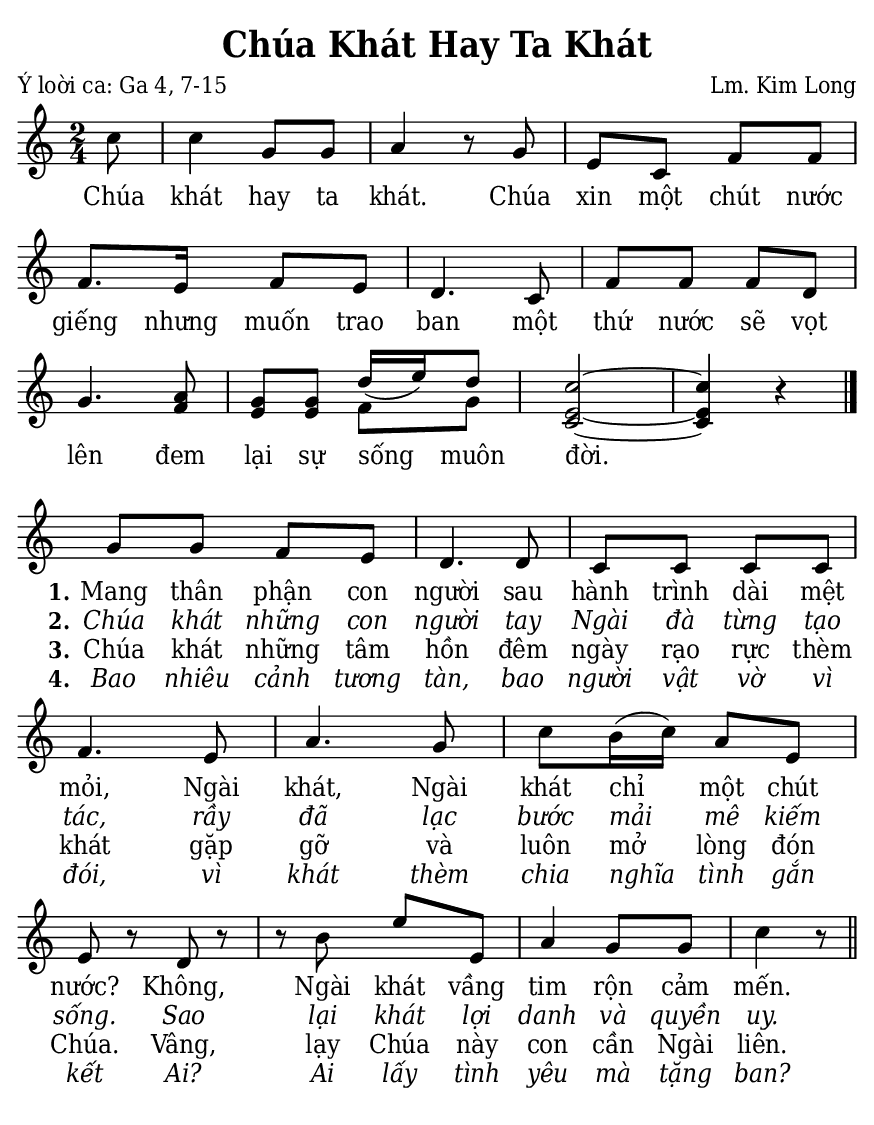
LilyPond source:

% Cài đặt chung
\version "2.24.3"
\include "english.ly"

\header {
  title = "Chúa Khát Hay Ta Khát"
  poet = "Ý loời ca: Ga 4, 7-15"
  composer = "Lm. Kim Long"
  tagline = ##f
}

% Nhạc
nhacPhanMot = \relative c'' {
  \key c \major
  \time 2/4
  \partial 8 c8 |
  c4 g8 g |
  a4 r8 g |
  e c f f |
  f8. e16 f8 e |
  d4. c8 |
  f f f d |
  g4.
  <<
    {
      a8 |
      g g
    }
    {
      f8 |
      e e
    }
  >>
  <<
    {
      \voiceOne
      d'16 _(e) d8
    }

    \new Voice = "splitpart" {
      \voiceTwo
      f,8 g
    }
  >>
  \oneVoice
  <c e, c>2 ~ |
  <c e, c>4 r \bar "|."
}

nhacPhanHai = \relative c'' {
  \key c \major
  \time 2/4
  g8 g f e |
  d4. d8 |
  c c c c |
  f4. e8 |
  a4. g8 |
  c b16 (c) a8 e |
  e8 r8 d r |
  r b' e e, |
  a4 g8 g |
  c4 r8 \bar "||"
}

% Lời
loiPhanMot = \lyricmode {
  Chúa khát hay ta khát.
  Chúa xin một chút nước giếng
  nhưng muốn trao ban một thứ nước sẽ vọt lên
  đem lại sự sống muôn đời.
}

loiPhanHai = \lyricmode {
  <<
    {
      \set stanza = "1."
      Mang thân phận con người sau hành trình dài mệt mỏi,
      Ngài khát, Ngài khát chỉ một chút nước?
      Không, Ngài khát vầng tim rộn cảm mến.
    }
    \new Lyrics {
	    \set associatedVoice = "beSop"
	    \set stanza = "2."
      \override Lyrics.LyricText.font-shape = #'italic
      Chúa khát những con người tay Ngài đà từng tạo tác,
      rầy đã lạc bước mải mê kiếm sống.
      Sao lại khát lợi danh và quyền uy.
    }
    \new Lyrics {
	    \set associatedVoice = "beSop"
	    \set stanza = "3."
      Chúa khát những tâm hồn đêm ngày rạo rực
      thèm khát gặp gỡ và luôn mở lòng đón Chúa.
      Vâng, lạy Chúa này con cần Ngài liên.
    }
    \new Lyrics {
	    \set associatedVoice = "beSop"
	    \set stanza = "4."
      \override Lyrics.LyricText.font-shape = #'italic
      Bao nhiêu cảnh tương tàn, bao người vật vờ vì đói,
      vì khát thèm chia nghĩa tình gắn kết
      Ai? Ai lấy tình yêu mà tặng ban?
    }
  >>
}

% Dàn trang
\paper {
  #(set-paper-size "a5")
  top-margin = 3\mm
  bottom-margin = 3\mm
  left-margin = 3\mm
  right-margin = 3\mm
  indent = #0
  #(define fonts
	 (make-pango-font-tree "Deja Vu Serif Condensed"
	 		       "Deja Vu Serif Condensed"
			       "Deja Vu Serif Condensed"
			       (/ 20 20)))
  print-page-number = ##f
}

\score {
  <<
    \new Staff <<
        \clef treble
        \new Voice = beSop {
          \nhacPhanMot
        }
      \new Lyrics \lyricsto beSop \loiPhanMot
    >>
  >>
  \layout {
    \override Lyrics.LyricSpace.minimum-distance = #2.5
    \override Score.BarNumber.break-visibility = ##(#f #f #f)
    \override Score.SpacingSpanner.uniform-stretching = ##t
    ragged-last = ##f
  }
}

\score {
  <<
    \new Staff <<
        \clef treble
        \new Voice = beSop {
          \nhacPhanHai
        }
      \new Lyrics \lyricsto beSop \loiPhanHai
    >>
  >>
  \layout {
    \override Staff.TimeSignature.transparent = ##t
    \override Lyrics.LyricSpace.minimum-distance = #2.2
    \override Score.BarNumber.break-visibility = ##(#f #f #f)
    \override Score.SpacingSpanner.uniform-stretching = ##t
    ragged-last = ##f
  }
}
